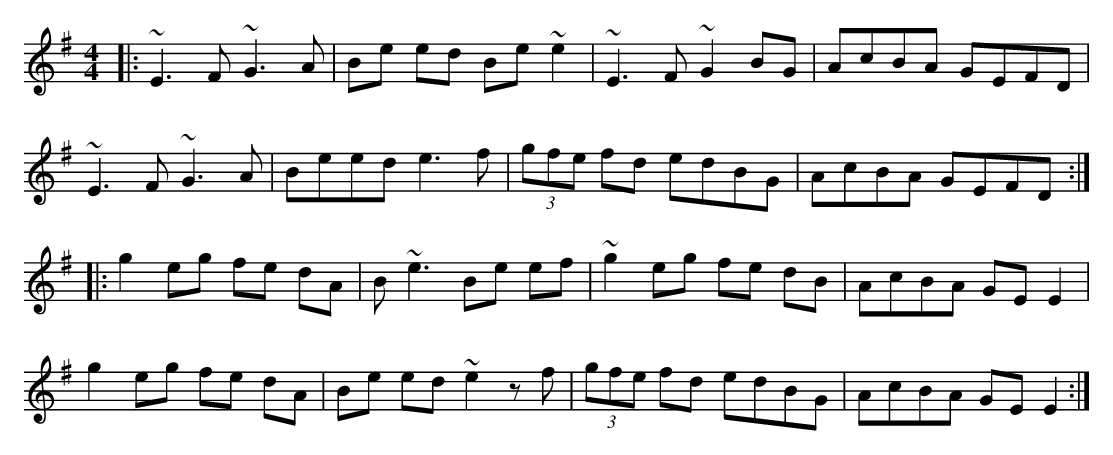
X:1
M:4/4
K:Emin
|:~E3F ~G3A|Be ed Be~e2|~E3F ~G2BG|AcBA GEFD|
~E3F ~G3 A|Beed e3f|(3gfe fd edBG|AcBA GEFD:|
|:g2eg fe dA|B~e3 Be ef|~g2eg fe dB|AcBA GE E2|
g2eg fe dA|Be ed ~e2 z f|(3gfe fd edBG|AcBA GE E2:|
